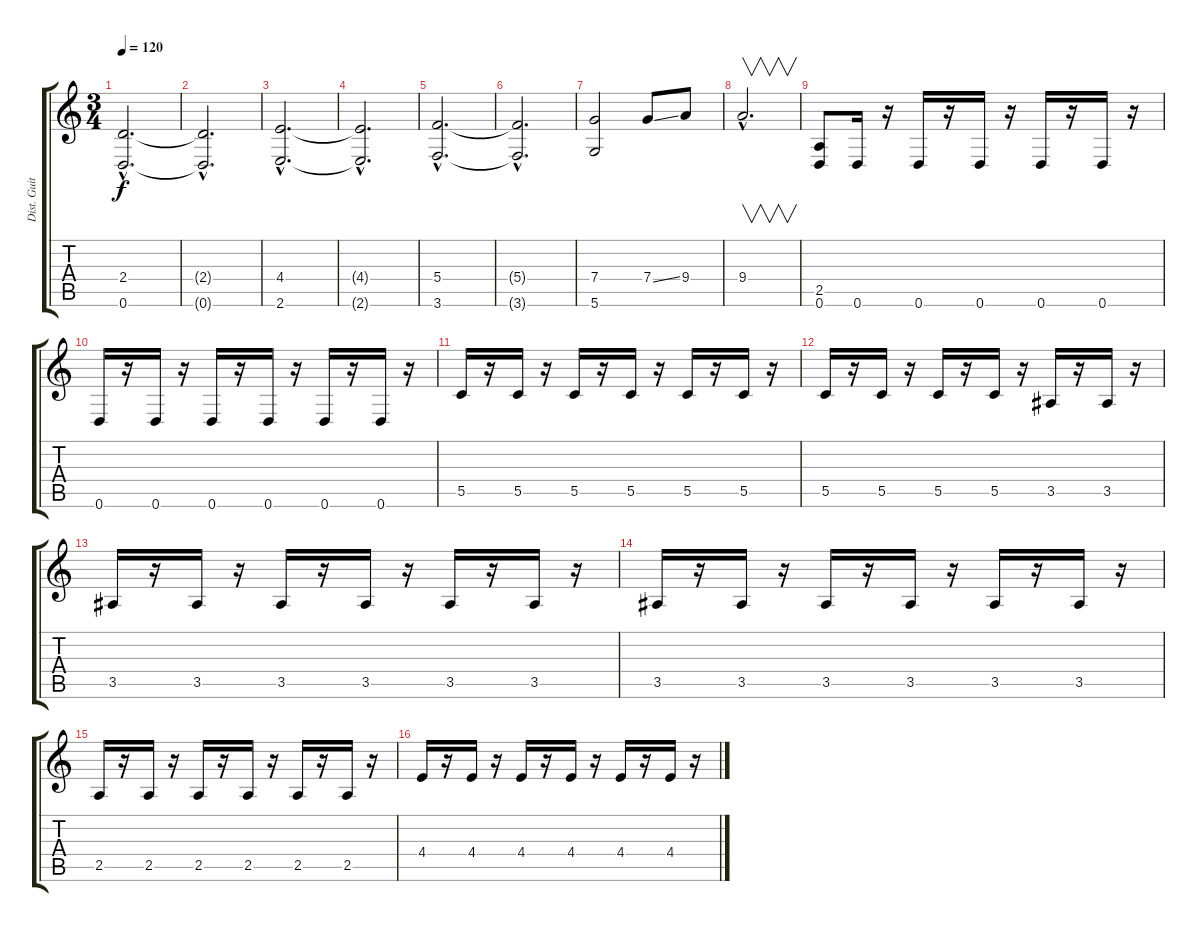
\track ("Dist. Guitar" "Dist. Guit") {instrument distortionguitar}
\staff {score tabs}
\tuning (D4 A3 F3 C3 G2 D2) {hide}
\ts (3 4)
\tempo 120
\clef g2
\ks c
(2.4{hac} 0.6{hac}).2{d dy f} |
(2.4{hac t} 0.6{hac t}).2{d} |
(4.4{hac} 2.6{hac}).2{d} |
(4.4{hac t} 2.6{hac t}).2{d} |
(5.4{hac} 3.6{hac}).2{d} |
(5.4{hac t} 3.6{hac t}).2{d} |
(7.4 5.6).2 7.4{ss}.8 9.4.8 |
9.4{hac}.2{v d instrument guitarharmonics} |
(2.5 0.6).8{instrument distortionguitar} 0.6.16 r.16 0.6.16 r.16 0.6.16 r.16 0.6.16 r.16 0.6.16 r.16 |
0.6.16 r.16 0.6.16 r.16 0.6.16 r.16 0.6.16 r.16 0.6.16 r.16 0.6.16 r.16 |
5.5.16 r.16 5.5.16 r.16 5.5.16 r.16 5.5.16 r.16 5.5.16 r.16 5.5.16 r.16 |
5.5.16 r.16 5.5.16 r.16 5.5.16 r.16 5.5.16 r.16 3.5.16 r.16 3.5.16 r.16 |
3.5.16 r.16 3.5.16 r.16 3.5.16 r.16 3.5.16 r.16 3.5.16 r.16 3.5.16 r.16 |
3.5.16 r.16 3.5.16 r.16 3.5.16 r.16 3.5.16 r.16 3.5.16 r.16 3.5.16 r.16 |
2.5.16 r.16 2.5.16 r.16 2.5.16 r.16 2.5.16 r.16 2.5.16 r.16 2.5.16 r.16 |
4.4.16 r.16 4.4.16 r.16 4.4.16 r.16 4.4.16 r.16 4.4.16 r.16 4.4.16 r.16
